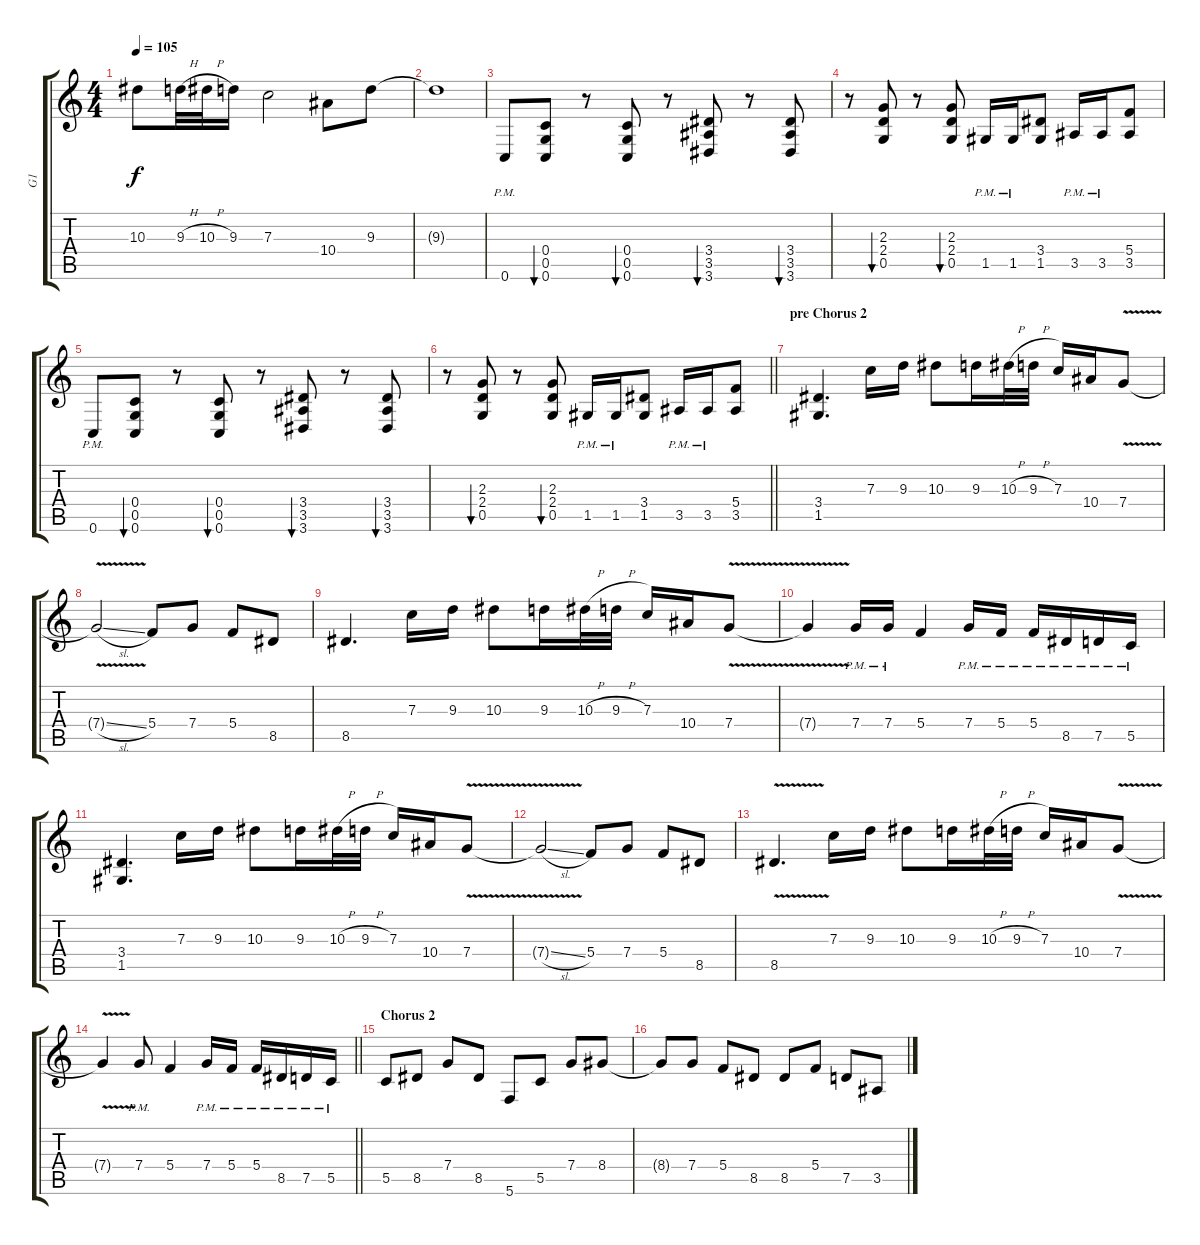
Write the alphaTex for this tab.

\track ("G1" "G1") {instrument distortionguitar}
\staff {score tabs}
\tuning (D4 A3 F3 C3 G2 C2) {hide}
\ts (4 4)
\tempo 105
\clef g2
\ks c
10.3.8{dy f} 9.3{h}.32 10.3{h}.32 9.3.16 7.3.2 10.4.8 9.3.8 |
9.3{t}.1 |
0.6{pm}.8 (0.4 0.5 0.6).8{bu 120} r.8 (0.4 0.5 0.6).8{bu 120} r.8 (3.4 3.5 3.6).8{bu 120} r.8 (3.4 3.5 3.6).8{bu 120} |
r.8 (2.3 2.4 0.5).8{bu 120} r.8 (2.3 2.4 0.5).8{bu 120} 1.5{pm}.16 1.5{pm}.16 (3.4 1.5).8 3.5{pm}.16 3.5{pm}.16 (5.4 3.5).8 |
0.6{pm}.8 (0.4 0.5 0.6).8{bu 120} r.8 (0.4 0.5 0.6).8{bu 120} r.8 (3.4 3.5 3.6).8{bu 120} r.8 (3.4 3.5 3.6).8{bu 120} |
\barLineRight lightlight
r.8 (2.3 2.4 0.5).8{bu 120} r.8 (2.3 2.4 0.5).8{bu 120} 1.5{pm}.16 1.5{pm}.16 (3.4 1.5).8 3.5{pm}.16 3.5{pm}.16 (5.4 3.5).8 |
\section ("" "pre Chorus 2")
(3.4 1.5).4{d} 7.3.16 9.3.16 10.3.8 9.3.16 10.3{h}.32 9.3{h}.32 7.3.16 10.4.16 7.4{v}.8 |
7.4{v sl t}.2 5.4.8 7.4.8 5.4.8 8.5.8 |
8.5.4{d} 7.3.16 9.3.16 10.3.8 9.3.16 10.3{h}.32 9.3{h}.32 7.3.16 10.4.16 7.4{v}.8 |
7.4{t}.4 7.4{pm}.16 7.4{pm}.16 5.4.4 7.4{pm}.16 5.4{pm}.16 5.4{pm}.16 8.5{pm}.16 7.5{pm}.16 5.5{pm}.16 |
(3.4 1.5).4{d} 7.3.16 9.3.16 10.3.8 9.3.16 10.3{h}.32 9.3{h}.32 7.3.16 10.4.16 7.4{v}.8 |
7.4{v sl t}.2 5.4.8 7.4.8 5.4.8 8.5.8 |
8.5{v}.4{d} 7.3.16 9.3.16 10.3.8 9.3.16 10.3{h}.32 9.3{h}.32 7.3.16 10.4.16 7.4{v}.8 |
\barLineRight lightlight
7.4{t}.4 7.4{pm}.8 5.4.4 7.4{pm}.16 5.4{pm}.16 5.4{pm}.16 8.5{pm}.16 7.5{pm}.16 5.5{pm}.16 |
\section ("" "Chorus 2")
5.5.8 8.5.8 7.4.8 8.5.8 5.6.8 5.5.8 7.4.8 8.4.8 |
8.4{t}.8 7.4.8 5.4.8 8.5.8 8.5.8 5.4.8 7.5.8 3.5.8
